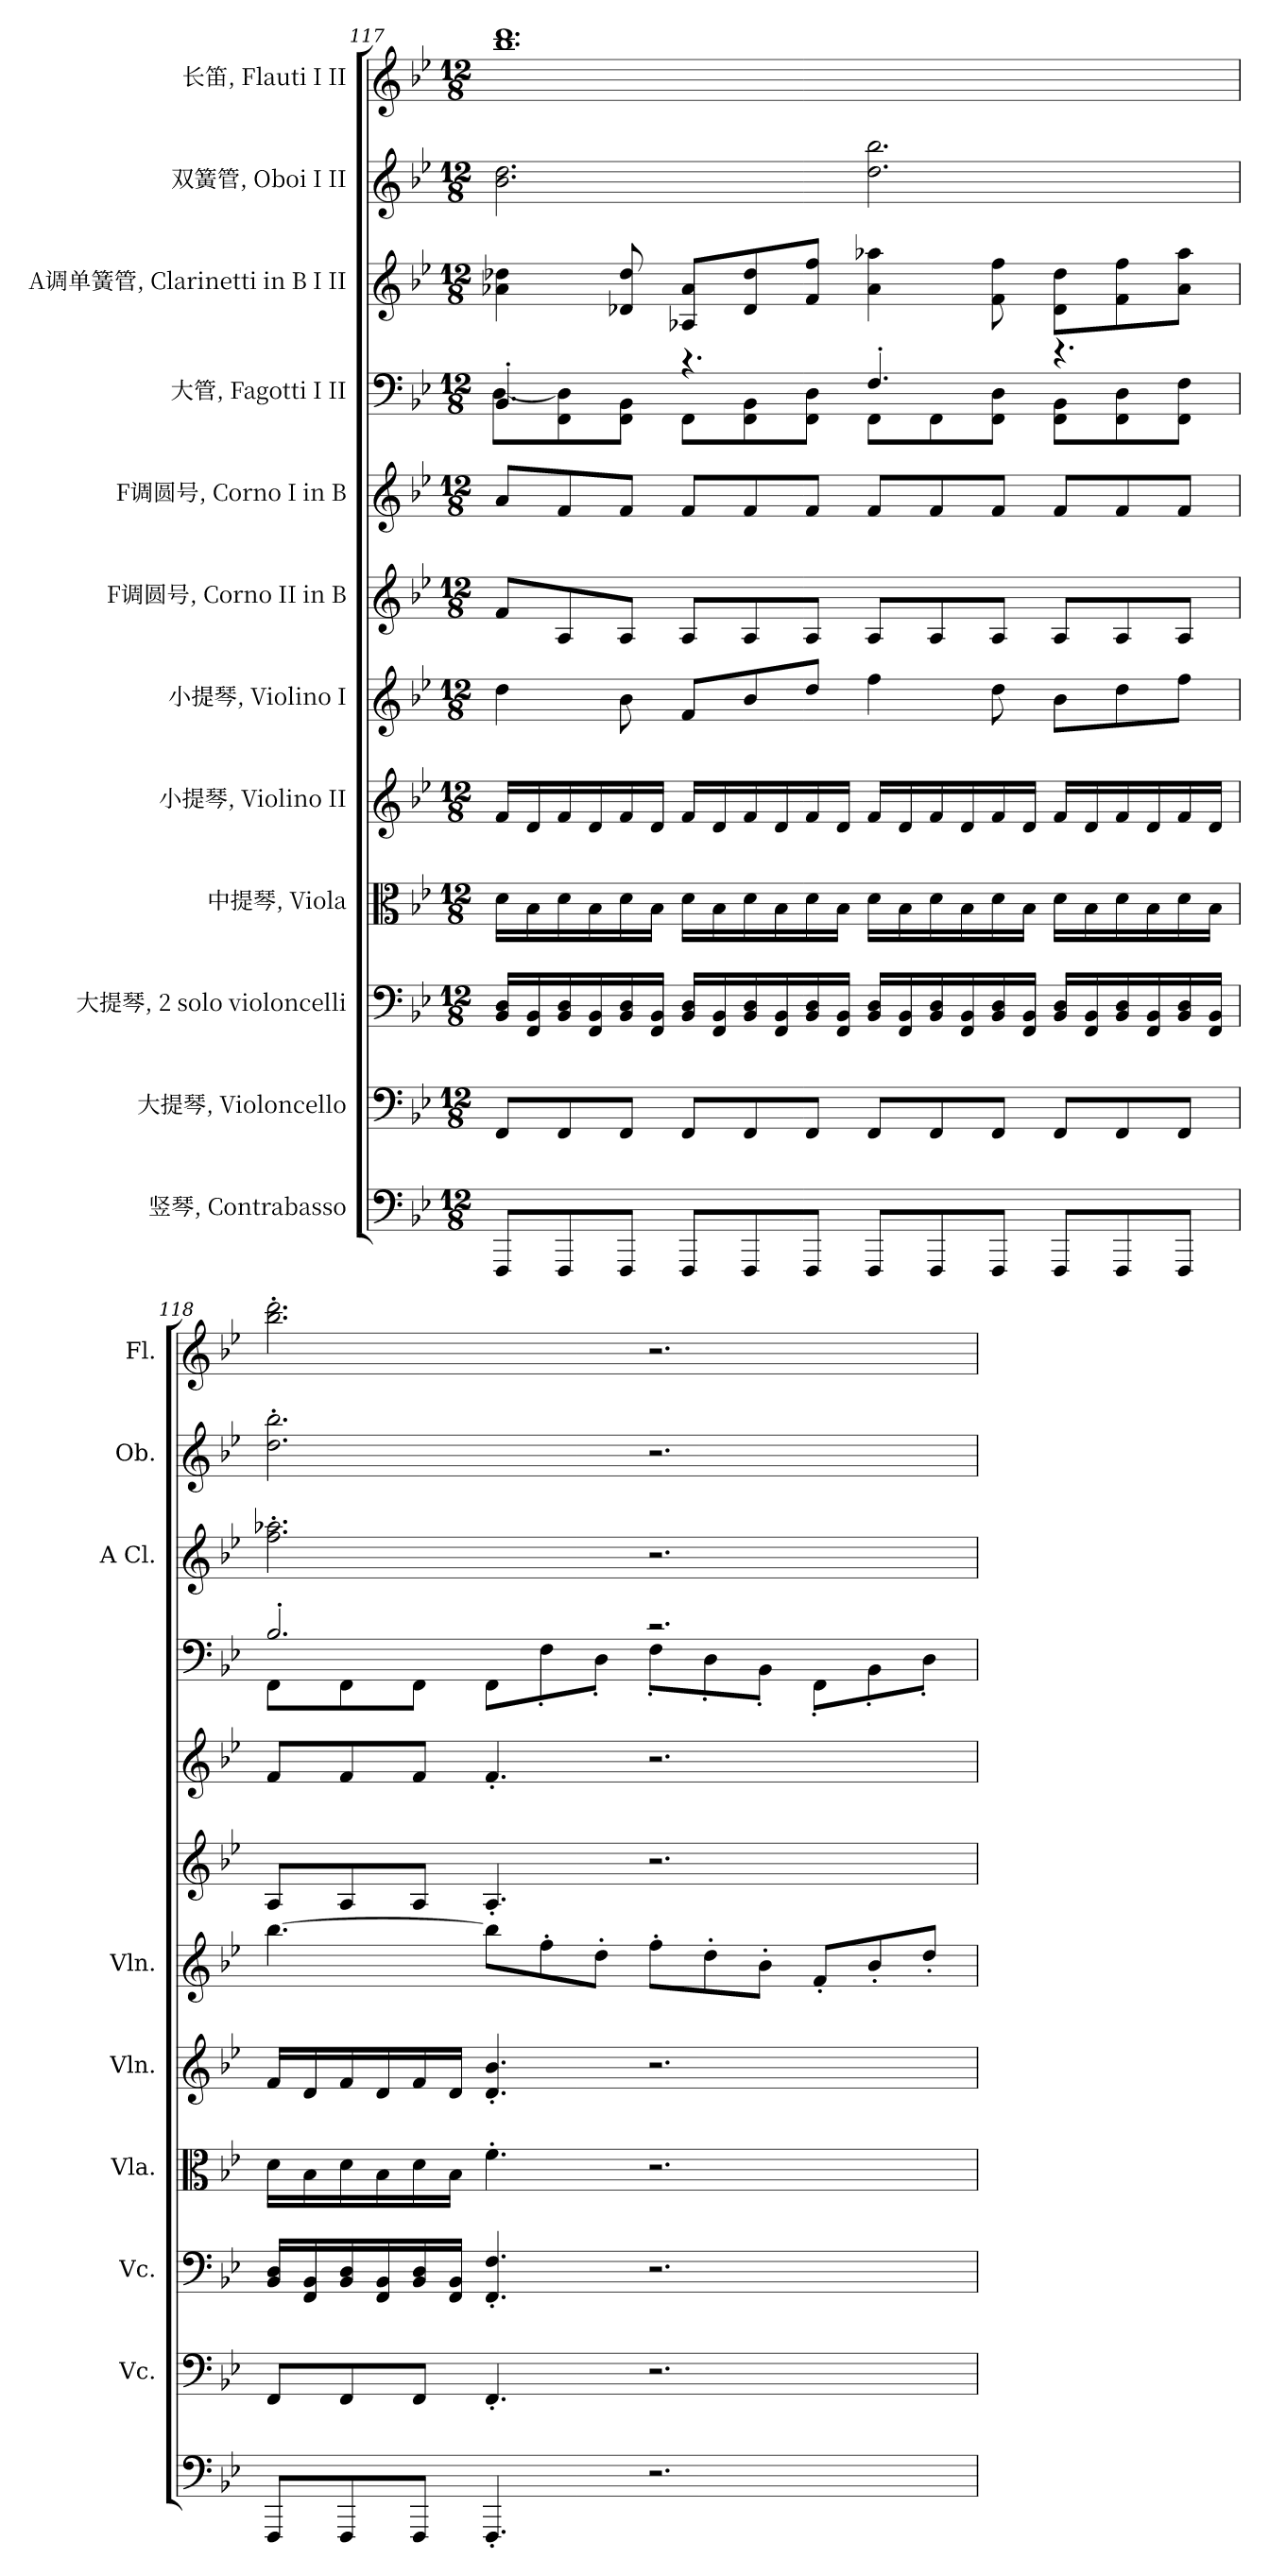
**kern	**kern	**kern	**kern	**kern	**kern	**kern	**kern	**kern	**kern	**kern	**kern
*part12	*part11	*part10	*part9	*part8	*part7	*part6	*part5	*part4	*part3	*part2	*part1
*staff12	*staff11	*staff10	*staff9	*staff8	*staff7	*staff6	*staff5	*staff4	*staff3	*staff2	*staff1
*I"竖琴, Contrabasso	*I"大提琴, Violoncello	*I"大提琴, 2 solo violoncelli	*I"中提琴, Viola	*I"小提琴, Violino II	*I"小提琴, Violino I	*I"F调圆号, Corno II in B	*I"F调圆号, Corno I in B	*I"大管, Fagotti I II	*I"A调单簧管, Clarinetti in B I II	*I"双簧管, Oboi I II	*I"长笛, Flauti I II
*	*I'Vc.	*I'Vc.	*I'Vla.	*I'Vln.	*I'Vln.	*	*	*	*I'A Cl.	*I'Ob.	*I'Fl.
!!LO:PB:g=z
*clefF4	*clefF4	*clefF4	*clefC3	*clefG2	*clefG2	*clefG2	*clefG2	*clefF4	*clefG2	*clefG2	*clefG2
*	*	*	*	*	*	*ITrd4c7	*ITrd4c7	*	*ITrd2c3	*	*
*k[b-e-]	*k[b-e-]	*k[b-e-]	*k[b-e-]	*k[b-e-]	*k[b-e-]	*k[b-e-a-]	*k[b-e-a-]	*k[b-e-]	*k[f#]	*k[b-e-]	*k[b-e-]
*M12/8	*M12/8	*M12/8	*M12/8	*M12/8	*M12/8	*M12/8	*M12/8	*M12/8	*M12/8	*M12/8	*M12/8
*MM60	*MM60	*MM60	*MM60	*MM60	*MM60	*MM60	*MM60	*MM60	*MM60	*MM60	*MM60
=117	=117	=117	=117	=117	=117	=117	=117	=117	=117	=117	=117
*	*	*	*	*	*	*	*	*^	*	*	*
8FFF/L	8FF/L	16BB-/ 16D/LL	16d\LL	16f/LL	4dd\	8B-/L	8d/L	4.BB-'/	[8D\L	4fn\ 4b-X\	2.b-\ 2.dd\	1.bb- 1.ddd
.	.	16FF/ 16BB-/	16B-\	16d/	.	.	.	.	.	.	.	.
8FFF/	8FF/	16BB-/ 16D/	16d\	16f/	.	8D/	8B-/	.	8FF\ 8D\]	.	.	.
.	.	16FF/ 16BB-/	16B-\	16d/	.	.	.	.	.	.	.	.
8FFF/J	8FF/J	16BB-/ 16D/	16d\	16f/	8b-\	8D/J	8B-/J	.	8FF\ 8BB-\J	8B-X/ 8b-/	.	.
.	.	16FF/ 16BB-/JJ	16B-\JJ	16d/JJ	.	.	.	.	.	.	.	.
8FFF/L	8FF/L	16BB-/ 16D/LL	16d\LL	16f/LL	8f/L	8D/L	8B-/L	4.r	8FF\L	8Fn/ 8f/L	.	.
.	.	16FF/ 16BB-/	16B-\	16d/	.	.	.	.	.	.	.	.
8FFF/	8FF/	16BB-/ 16D/	16d\	16f/	8b-/	8D/	8B-/	.	8FF\ 8BB-\	8B-/ 8b-/	.	.
.	.	16FF/ 16BB-/	16B-\	16d/	.	.	.	.	.	.	.	.
8FFF/J	8FF/J	16BB-/ 16D/	16d\	16f/	8dd/J	8D/J	8B-/J	.	8FF\ 8D\J	8d/ 8dd/J	.	.
.	.	16FF/ 16BB-/JJ	16B-\JJ	16d/JJ	.	.	.	.	.	.	.	.
8FFF/L	8FF/L	16BB-/ 16D/LL	16d\LL	16f/LL	4ff\	8D/L	8B-/L	4.F'/	8FF\L	4f\ 4ffn\	2.dd\ 2.bb-\	.
.	.	16FF/ 16BB-/	16B-\	16d/	.	.	.	.	.	.	.	.
8FFF/	8FF/	16BB-/ 16D/	16d\	16f/	.	8D/	8B-/	.	8FF\	.	.	.
.	.	16FF/ 16BB-/	16B-\	16d/	.	.	.	.	.	.	.	.
8FFF/J	8FF/J	16BB-/ 16D/	16d\	16f/	8dd\	8D/J	8B-/J	.	8FF\ 8D\J	8d\ 8dd\	.	.
.	.	16FF/ 16BB-/JJ	16B-\JJ	16d/JJ	.	.	.	.	.	.	.	.
8FFF/L	8FF/L	16BB-/ 16D/LL	16d\LL	16f/LL	8b-\L	8D/L	8B-/L	4.r	8FF\ 8BB-\L	8B-\ 8b-\L	.	.
.	.	16FF/ 16BB-/	16B-\	16d/	.	.	.	.	.	.	.	.
8FFF/	8FF/	16BB-/ 16D/	16d\	16f/	8dd\	8D/	8B-/	.	8FF\ 8D\	8d\ 8dd\	.	.
.	.	16FF/ 16BB-/	16B-\	16d/	.	.	.	.	.	.	.	.
8FFF/J	8FF/J	16BB-/ 16D/	16d\	16f/	8ff\J	8D/J	8B-/J	.	8FF\ 8F\J	8f\ 8ff\J	.	.
.	.	16FF/ 16BB-/JJ	16B-\JJ	16d/JJ	.	.	.	.	.	.	.	.
=118	=118	=118	=118	=118	=118	=118	=118	=118	=118	=118	=118	=118
*	*	*	*	*	*	*	*	*	*	*	*	*MM60
8FFF/L	8FF/L	16BB-/ 16D/LL	16d\LL	16f/LL	[4.bb-\	8D/L	8B-/L	2.B-'/	8FF\L	2.dd\' 2.ffn\'	2.dd\' 2.bb-\'	2.bb-\' 2.ddd\'
.	.	16FF/ 16BB-/	16B-\	16d/	.	.	.	.	.	.	.	.
8FFF/	8FF/	16BB-/ 16D/	16d\	16f/	.	8D/	8B-/	.	8FF\	.	.	.
.	.	16FF/ 16BB-/	16B-\	16d/	.	.	.	.	.	.	.	.
8FFF/J	8FF/J	16BB-/ 16D/	16d\	16f/	.	8D/J	8B-/J	.	8FF\J	.	.	.
.	.	16FF/ 16BB-/JJ	16B-\JJ	16d/JJ	.	.	.	.	.	.	.	.
4.FFF'/	4.FF'/	4.FF/' 4.F/'	4.f'\	4.d/' 4.b-/'	8bb-\L]	4.D'/	4.B-'/	.	8FF\L	.	.	.
.	.	.	.	.	8ff'\	.	.	.	8F'\	.	.	.
.	.	.	.	.	8dd'\J	.	.	.	8D'\J	.	.	.
2.r	2.r	2.r	2.r	2.r	8ff'\L	2.r	2.r	2.r	8F'\L	2.r	2.r	2.r
.	.	.	.	.	8dd'\	.	.	.	8D'\	.	.	.
.	.	.	.	.	8b-'\J	.	.	.	8BB-'\J	.	.	.
.	.	.	.	.	8f'/L	.	.	.	8FF'\L	.	.	.
.	.	.	.	.	8b-'/	.	.	.	8BB-'\	.	.	.
.	.	.	.	.	8dd'/J	.	.	.	8D'\J	.	.	.
*	*	*	*	*	*	*	*	*v	*v	*	*	*
=	=	=	=	=	=	=	=	=	=	=	=
*-	*-	*-	*-	*-	*-	*-	*-	*-	*-	*-	*-
